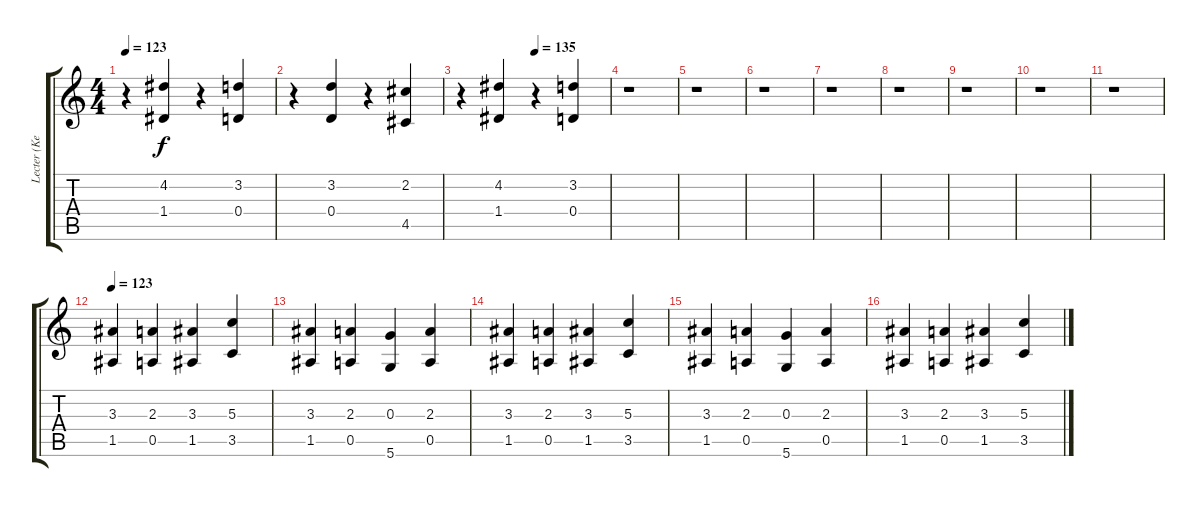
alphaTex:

\track ("Lecter (KeybRight)" "Lecter (Ke") {instrument stringensemble1}
\staff {score tabs}
\tuning (E5 B4 G4 D4 A3 D3) {hide}
\ts (4 4)
\tempo 123
\clef g2
\ks c
r.4{dy f} (4.2 1.4).4 r.4 (3.2 0.4).4 |
r.4 (3.2 0.4).4 r.4 (2.2 4.5).4 |
\tempo (135 0.5)
r.4 (4.2 1.4).4 r.4 (3.2 0.4).4 |
r.1 |
r.1 |
r.1 |
r.1 |
r.1 |
r.1 |
r.1 |
r.1 |
\tempo 123
(3.3 1.5).4{balance 5 instrument pad7halo} (2.3 0.5).4 (3.3 1.5).4 (5.3 3.5).4 |
(3.3 1.5).4 (2.3 0.5).4 (0.3 5.6).4 (2.3 0.5).4 |
(3.3 1.5).4 (2.3 0.5).4 (3.3 1.5).4 (5.3 3.5).4 |
(3.3 1.5).4 (2.3 0.5).4 (0.3 5.6).4 (2.3 0.5).4 |
(3.3 1.5).4 (2.3 0.5).4 (3.3 1.5).4 (5.3 3.5).4
